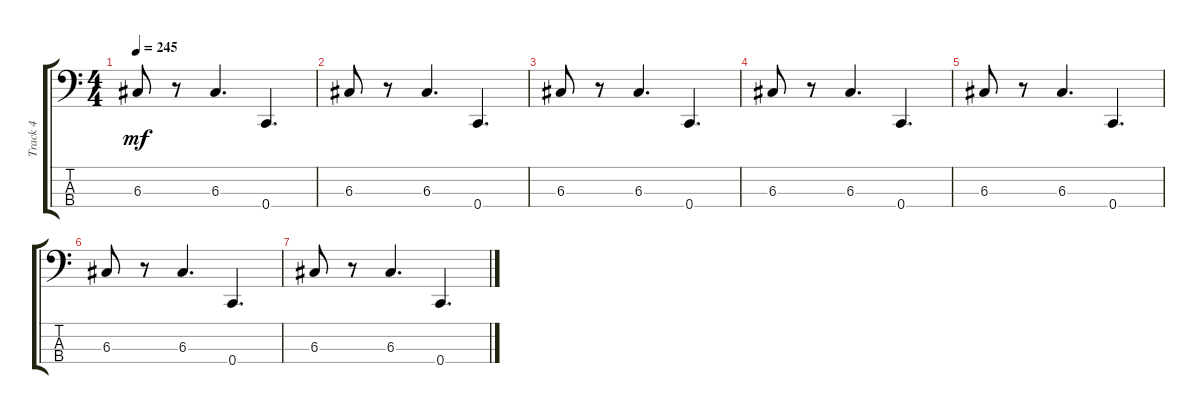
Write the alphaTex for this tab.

\track ("Track 4" "Track 4") {instrument electricbasspick}
\staff {score tabs}
\tuning (F2 C2 G1 C1) {hide}
\ts (4 4)
\tempo 245
\clef f4
\ks c
6.3.8{dy mf} r.8 6.3.4{d} 0.4.4{d} |
6.3.8 r.8 6.3.4{d} 0.4.4{d} |
6.3.8 r.8 6.3.4{d} 0.4.4{d} |
6.3.8 r.8 6.3.4{d} 0.4.4{d} |
6.3.8 r.8 6.3.4{d} 0.4.4{d} |
6.3.8 r.8 6.3.4{d} 0.4.4{d} |
6.3.8 r.8 6.3.4{d} 0.4.4{d}
